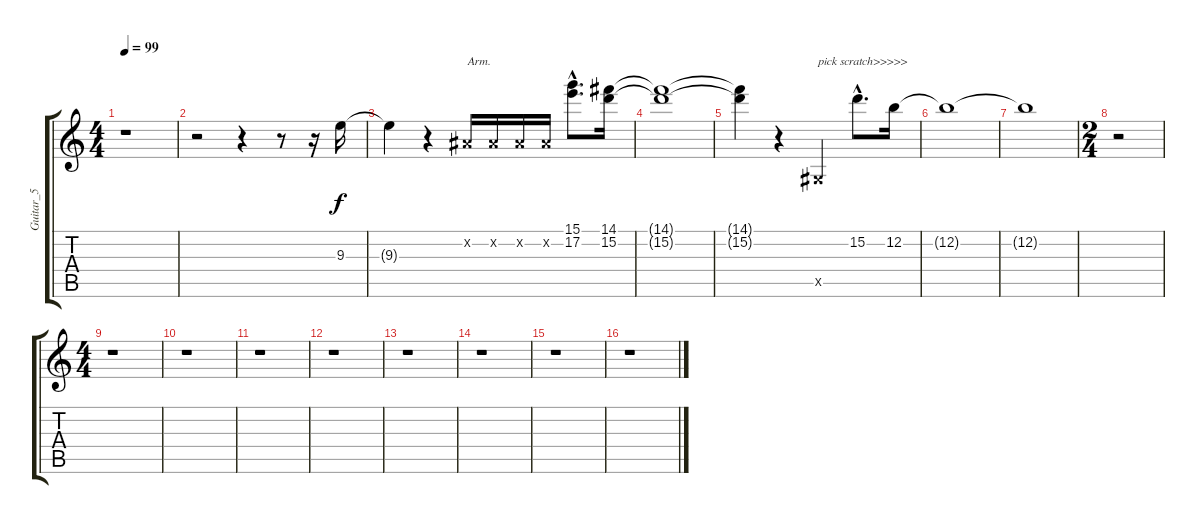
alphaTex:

\track ("Guitar_5" "Guitar_5") {instrument overdrivenguitar}
\staff {score tabs}
\tuning (E4 B3 G3 D3 A2 E2) {hide}
\ts (4 4)
\tempo 99
\clef g2
\ks c
r.1{dy f} |
r.2 r.4 r.8 r.16 9.3.16 |
9.3{t}.4 r.4 -1.2{x}.16{txt "Arm."} -1.2{x}.16 -1.2{x}.16 -1.2{x}.16 (15.1{hac} 17.2{hac}).8{d} (14.1 15.2).16 |
(14.1{t} 15.2{t}).1 |
(14.1{t} 15.2{t}).4 r.4 -1.5{x}.4{txt "pick scratch>>>>>"} 15.2{hac}.8{d} 12.2.16 |
12.2{t}.1 |
12.2{t}.1 |
\ts (2 4)
r.2 |
\ts (4 4)
r.1 |
r.1 |
r.1 |
r.1 |
r.1 |
r.1 |
r.1 |
r.1
